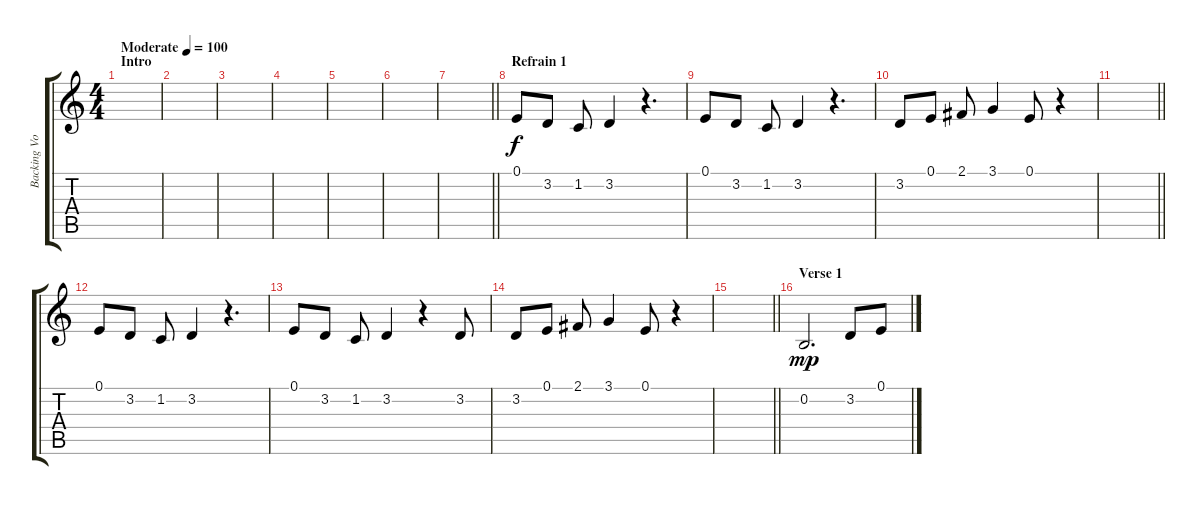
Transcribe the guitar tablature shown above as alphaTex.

\track ("Backing Vocals" "Backing Vo") {instrument panflute}
\staff {score tabs}
\tuning (E4 B3 G3 D3 A2 E2) {hide}
\ts (4 4)
\section ("" "Intro")
\tempo (100 "Moderate")
\clef g2
\ks c
|
|
|
|
|
|
\barLineRight lightlight
|
\section ("" "Refrain 1")
0.1.8 3.2.8 1.2.8 3.2.4 r.4{d} |
0.1.8 3.2.8 1.2.8 3.2.4 r.4{d} |
3.2.8 0.1.8 2.1.8 3.1.4 0.1.8 r.4 |
\barLineRight lightlight
|
0.1.8 3.2.8 1.2.8 3.2.4 r.4{d} |
0.1.8 3.2.8 1.2.8 3.2.4 r.4 3.2.8 |
3.2.8 0.1.8 2.1.8 3.1.4 0.1.8 r.4 |
\barLineRight lightlight
|
\section ("" "Verse 1")
0.2.2{d dy mp} 3.2.8 0.1.8
